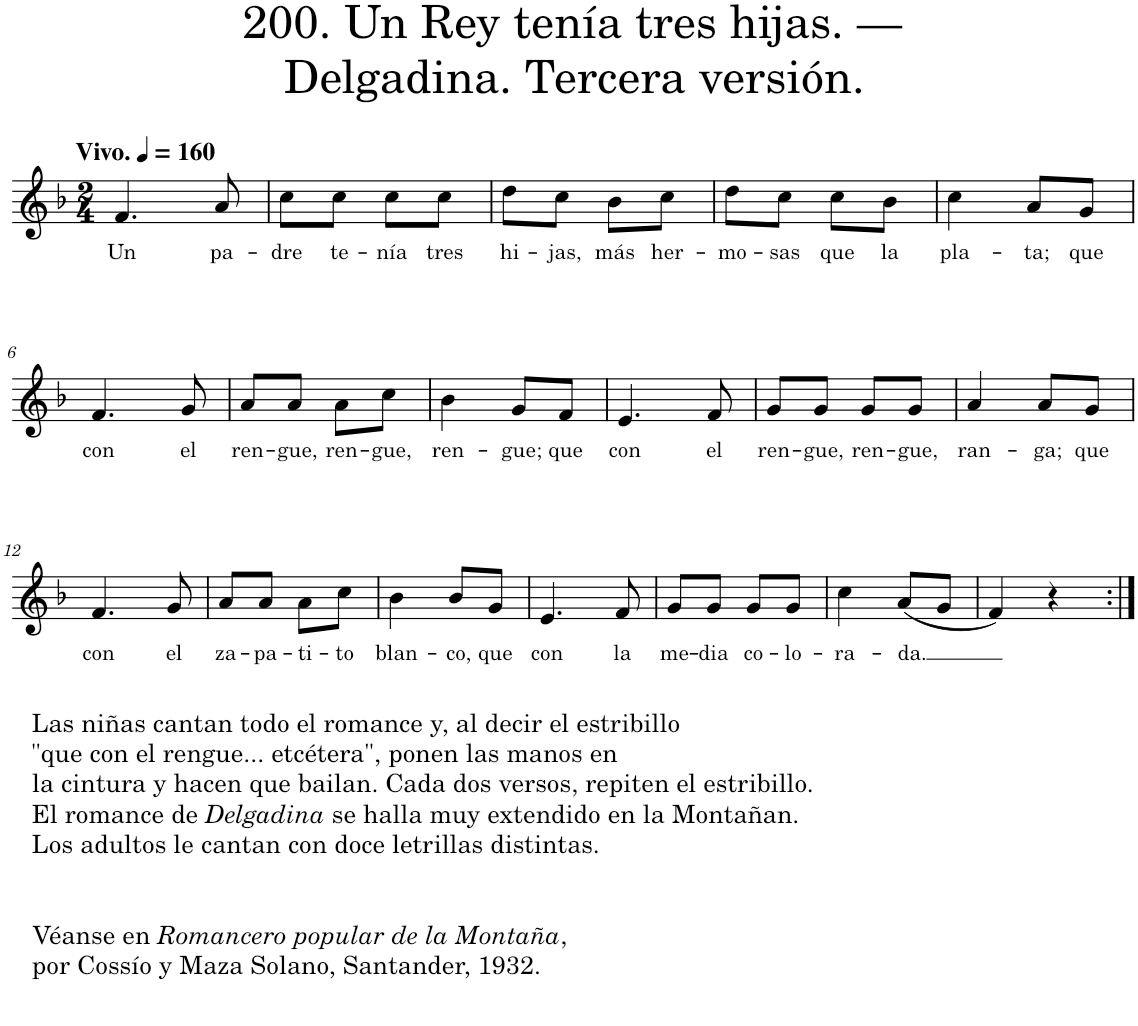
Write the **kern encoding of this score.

**kern	**text
*part1	*part1
*staff1	*staff1
*I"Piano	*
*I'Pno.	*
*clefG2	*
*k[b-]	*
*M2/4	*
*MM160	*
=1	=1
!LO:TX:a:B:t=Vivo.	!
!	!LO:LY:b
4.f/	Un
!	!LO:LY:b
8a/	pa-
=2	=2
!	!LO:LY:b
8cc\L	-dre
!	!LO:LY:b
8cc\J	te-
!	!LO:LY:b
8cc\L	-nía
!	!LO:LY:b
8cc\J	tres
=3	=3
!	!LO:LY:b
8dd\L	hi-
!	!LO:LY:b
8cc\J	-jas,
!	!LO:LY:b
8b-\L	más
!	!LO:LY:b
8cc\J	her-
=4	=4
!	!LO:LY:b
8dd\L	-mo-
!	!LO:LY:b
8cc\J	-sas
!	!LO:LY:b
8cc\L	que
!	!LO:LY:b
8b-\J	la
=5	=5
!	!LO:LY:b
4cc\	pla-
!	!LO:LY:b
8a/L	-ta;
!	!LO:LY:b
8g/J	que
!!LO:LB:g=z
=6	=6
!	!LO:LY:b
4.f/	con
!	!LO:LY:b
8g/	el
=7	=7
!	!LO:LY:b
8a/L	ren-
!	!LO:LY:b
8a/J	-gue,
!	!LO:LY:b
8a\L	ren-
!	!LO:LY:b
8cc\J	-gue,
=8	=8
!	!LO:LY:b
4b-\	ren-
!	!LO:LY:b
8g/L	-gue;
!	!LO:LY:b
8f/J	que
=9	=9
!	!LO:LY:b
4.e/	con
!	!LO:LY:b
8f/	el
=10	=10
!	!LO:LY:b
8g/L	ren-
!	!LO:LY:b
8g/J	-gue,
!	!LO:LY:b
8g/L	ren-
!	!LO:LY:b
8g/J	-gue,
=11	=11
!	!LO:LY:b
4a/	ran-
!	!LO:LY:b
8a/L	-ga;
!	!LO:LY:b
8g/J	que
!!LO:LB:g=z
=12	=12
!LO:TX:b:t=Las niñas cantan todo el romance y, al decir el estribillo	!
!LO:TX:b:t="que con el rengue... etcétera", ponen las manos en	!
!LO:TX:b:t=la cintura y hacen que bailan. Cada dos versos, repiten el estribillo.	!
!LO:TX:b:t=El romance de	!
!LO:TX:b:i:t=Delgadina	!
!LO:TX:b:t=se halla muy extendido en la Montañan.	!
!LO:TX:b:t=Los adultos le cantan con doce letrillas distintas.	!
!LO:TX:b:t=Véanse en	!
!LO:TX:b:i:t=Romancero popular de la Montaña	!
!LO:TX:b:t=,	!
!LO:TX:b:t=por Cossío y Maza Solano, Santander, 1932.	!
!	!LO:LY:b
4.f/	con
!	!LO:LY:b
8g/	el
=13	=13
!	!LO:LY:b
8a/L	za-
!	!LO:LY:b
8a/J	-pa-
!	!LO:LY:b
8a\L	-ti-
!	!LO:LY:b
8cc\J	-to
=14	=14
!	!LO:LY:b
4b-\	blan-
!	!LO:LY:b
8b-/L	-co,
!	!LO:LY:b
8g/J	que
=15	=15
!	!LO:LY:b
4.e/	con
!	!LO:LY:b
8f/	la
=16	=16
!	!LO:LY:b
8g/L	me-
!	!LO:LY:b
8g/J	-dia
!	!LO:LY:b
8g/L	co-
!	!LO:LY:b
8g/J	-lo-
=17	=17
!	!LO:LY:b
4cc\	-ra-
!	!LO:LY:b
(8a/L	-da.
8g/J	.
=18	=18
4f/)	.
4r	.
=:|!	=:|!
*-	*-
